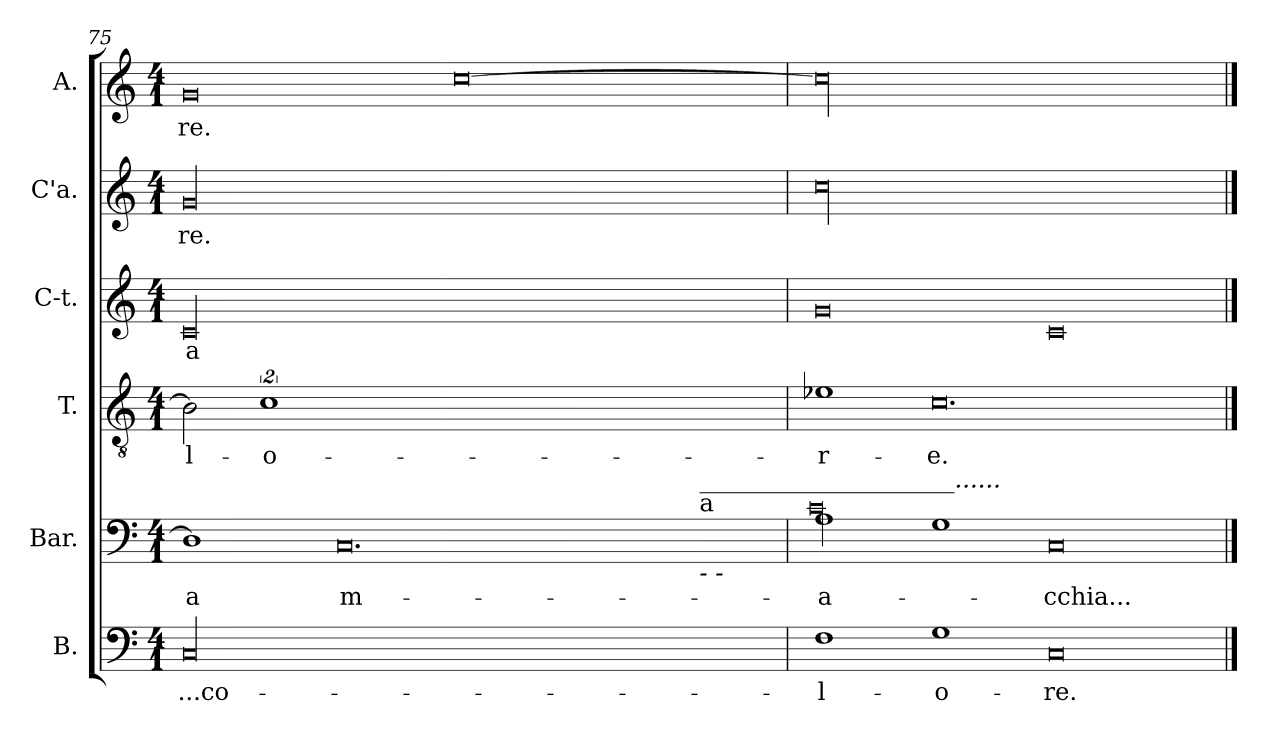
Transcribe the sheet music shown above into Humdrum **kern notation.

**kern	**text	**kern	**text	**kern	**text	**kern	**text	**kern	**text	**kern	**text
*part6	*part6	*part5	*part5	*part4	*part4	*part3	*part3	*part2	*part2	*part1	*part1
*staff6	*staff6	*staff5	*staff5	*staff4	*staff4	*staff3	*staff3	*staff2	*staff2	*staff1	*staff1
*I"B.	*	*I"Bar.	*	*I"T.	*	*I"C-t.	*	*I"C'a.	*	*I"A.	*
*I'B.	*	*I'Bar.	*	*I'T.	*	*I'C-t.	*	*I'C'a.	*	*I'A.	*
!!LO:PB:g=z
*clefF4	*	*clefF4	*	*clefGv2	*	*clefG2	*	*clefG2	*	*clefG2	*
*	*	*	*	*ITrd7c12	*	*	*	*	*	*	*
*k[]	*	*k[]	*	*k[]	*	*k[]	*	*k[]	*	*k[]	*
*C:	*	*C:	*	*C:	*	*C:	*	*C:	*	*C:	*
*M4/1	*	*M4/1	*	*M4/1	*	*M4/1	*	*M4/1	*	*M4/1	*
=75	=75	=75	=75	=75	=75	=75	=75	=75	=75	=75	=75
!	!LO:LY:b:color=#000000	!	!	!	!	!	!	!	!	!	!
!	!	!	!LO:LY:b:color=#000000	!	!	!	!	!	!	!	!
!	!	!	!	!	!LO:LY:b:color=#000000	!	!	!	!	!	!
!	!	!	!	!	!	!	!LO:LY:b:color=#000000	!	!	!	!
!	!	!	!	!	!	!	!	!	!LO:LY:b:color=#000000	!	!
!	!	!	!	!	!	!	!	!	!	!	!LO:LY:b:color=#000000
*	*	*^	*	*	*	*	*	*	*	*	*
00Ci	...co-	1Di]	1ryy	-a	2BB-i\]	-l-	00ci	-a	00gi	-re.	0gi	-re.
!	!	!	!	!	!	!LO:LY:b:color=#000000	!	!	!	!	!	!
.	.	.	.	.	2%7Ci	-o-	.	.	.	.	.	.
!	!	!	!	!LO:LY:b:color=#000000	!	!	!	!	!	!	!	!
.	.	0.Ci	1ryy	m-	.	.	.	.	.	.	.	.
.	.	.	1ryy	.	.	.	.	.	.	.	[0cci	.
.	.	.	4ryy	.	.	.	.	.	.	.	.	.
.	.	.	8ryy	.	.	.	.	.	.	.	.	.
.	.	.	16ryy	.	.	.	.	.	.	.	.	.
.	.	.	32ryy	.	.	.	.	.	.	.	.	.
.	.	.	128...ryy	.	.	.	.	.	.	.	.	.
!	!	!	!LO:TX:b:i:t=-   -	!	!	!	!	!	!	!	!	!
!	!	!	!LO:TX:t=a	!	!	!	!	!	!	!	!	!
!	!	!	!LO:TX:i:t=_____________________......	!	!	!	!	!	!	!	!	!
.	.	.	2ryy	.	.	.	.	.	.	.	.	.
.	.	.	64ryy	.	.	.	.	.	.	.	.	.
.	.	.	1024ryy	.	.	.	.	.	.	.	.	.
=76	=76	=76	=76	=76	=76	=76	=76	=76	=76	=76	=76	=76
!	!LO:LY:b:color=#000000	!	!	!	!	!	!	!	!	!	!	!
!	!	!	!	!LO:LY:b:color=#000000	!	!	!	!	!	!	!	!
!	!	!	!	!	!	!LO:LY:b:color=#000000	!	!	!	!	!	!
1Fi	-l-	1Ai	00ci	-a-	1E-Xi	-r-	0gi	.	00cci	.	00cci]	.
!	!LO:LY:b:color=#000000	!	!	!	!	!	!	!	!	!	!	!
!	!	!	!	!	!	!LO:LY:b:color=#000000	!	!	!	!	!	!
1Gi	-o-	1Gi	.	.	0.Ci	-e.	.	.	.	.	.	.
!	!LO:LY:b:color=#000000	!	!	!	!	!	!	!	!	!	!	!
!	!	!	!	!LO:LY:b:color=#000000	!	!	!	!	!	!	!	!
0Ci	-re.	0Ci	.	-cchia...	.	.	0ci	.	.	.	.	.
*	*	*v	*v	*	*	*	*	*	*	*	*	*
==	==	==	==	==	==	==	==	==	==	==	==
*-	*-	*-	*-	*-	*-	*-	*-	*-	*-	*-	*-
